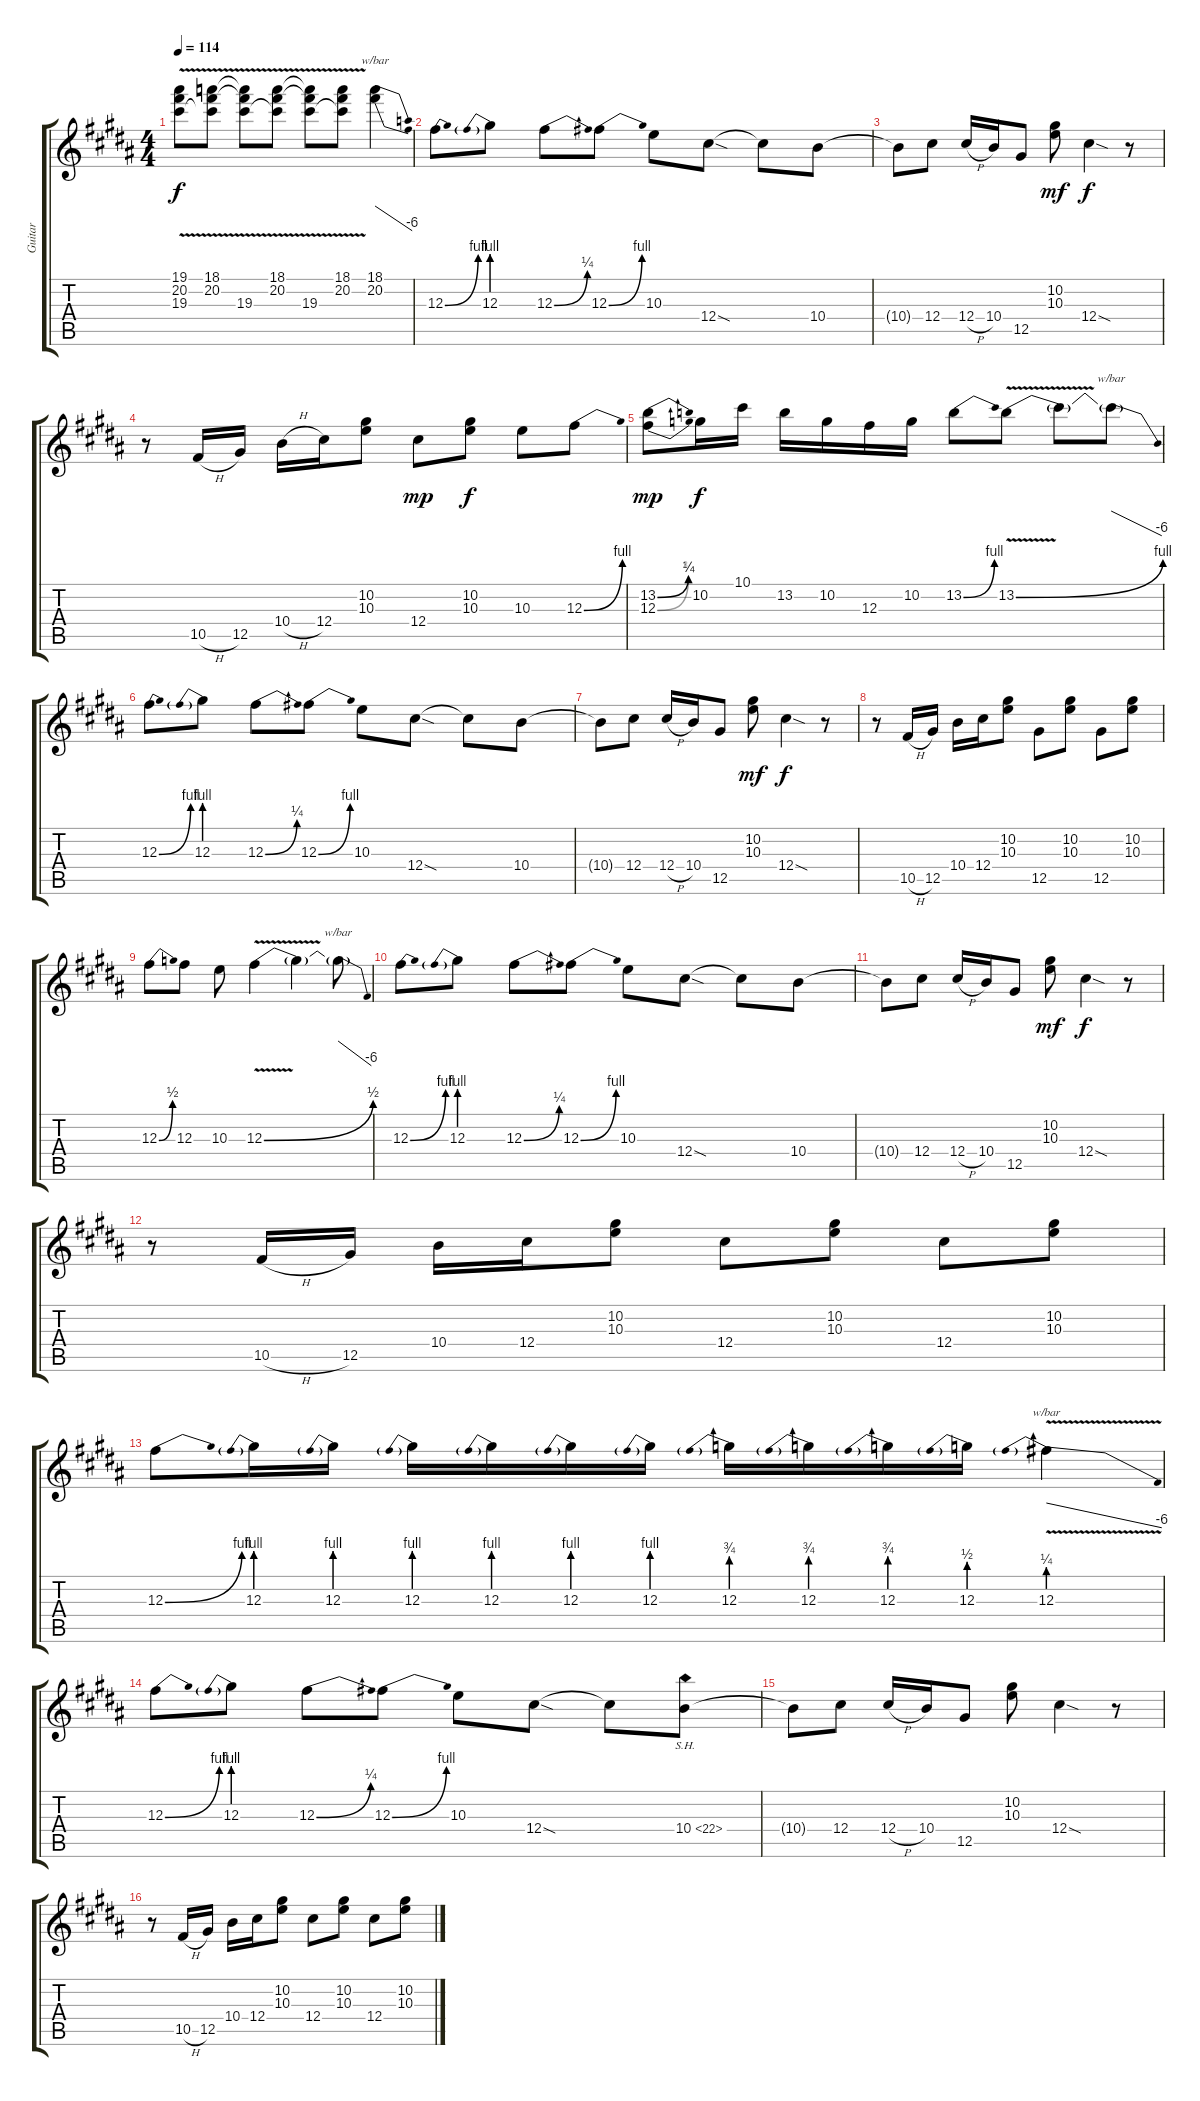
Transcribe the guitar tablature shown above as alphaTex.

\track ("Guitar" "Guitar") {instrument distortionguitar}
\staff {score tabs}
\tuning (Eb4 Bb3 Gb3 Db3 Ab2 Eb2) {hide}
\ts (4 4)
\tempo 114
\clef g2
\ks g#minor
(19.1{t} 20.2{t} 19.3{v}).8{dy f} (18.1{v} 20.2{v} 19.3{t}).8 (18.1{t} 20.2{t} 19.3{v}).8 (18.1{v} 20.2{v} 19.3{t}).8 (18.1{t} 20.2{t} 19.3{v}).8 (18.1{v} 20.2{v} 19.3{t}).8 (18.1 20.2).4{tbe (dive default 0 0 60 -24)} |
12.3{be (bend 0 0 60 4)}.8 12.3{be (prebend 0 4 60 4)}.8 12.3{be (bend 0 0 60 1)}.8 12.3{be (bend 0 0 60 4)}.8 10.3.8 12.4{sod}.8 12.4{t}.8 10.4.8 |
10.4{t}.8 12.4.8 12.4{h}.16 10.4.16 12.5.8 (10.2 10.3).8{dy mf} 12.4{sod}.4{dy f} r.8 |
r.8 10.5{h}.16 12.5.16 10.4{h}.16 12.4.16 (10.2 10.3).8 12.4.8{dy mp} (10.2 10.3).8{dy f} 10.3.8 12.3{be (bend 0 0 60 4)}.8 |
(13.2{be (bend 0 0 60 1)} 12.3{be (bend 0 0 60 3)}).8{dy mp} 10.2.16{dy f} 10.1.16 13.2.16 10.2.16 12.3.16 10.2.16 13.2{be (bend 0 0 60 4)}.8 13.2{be (bend 0 0 60 4) v}.8 13.2{t}.8 13.2{t}.8{tbe (dive default 0 0 60 -24)} |
12.3{be (bend 0 0 60 4)}.8 12.3{be (prebend 0 4 60 4)}.8 12.3{be (bend 0 0 60 1)}.8 12.3{be (bend 0 0 60 4)}.8 10.3.8 12.4{sod}.8 12.4{t}.8 10.4.8 |
10.4{t}.8 12.4.8 12.4{h}.16 10.4.16 12.5.8 (10.2 10.3).8{dy mf} 12.4{sod}.4{dy f} r.8 |
r.8 10.5{h}.16 12.5.16 10.4.16 12.4.16 (10.2 10.3).8 12.5.8 (10.2 10.3).8 12.5.8 (10.2 10.3).8 |
12.3{be (bend 0 0 60 2)}.8 12.3.8 10.3.8 12.3{be (bend 0 0 60 2) v}.4 12.3{t}.4 12.3{t}.8{tbe (dive default 0 0 60 -24)} |
12.3{be (bend 0 0 60 4)}.8 12.3{be (prebend 0 4 60 4)}.8 12.3{be (bend 0 0 60 1)}.8 12.3{be (bend 0 0 60 4)}.8 10.3.8 12.4{sod}.8 12.4{t}.8 10.4.8 |
10.4{t}.8 12.4.8 12.4{h}.16 10.4.16 12.5.8 (10.2 10.3).8{dy mf} 12.4{sod}.4{dy f} r.8 |
r.8 10.5{h}.16 12.5.16 10.4.16 12.4.16 (10.2 10.3).8 12.4.8 (10.2 10.3).8 12.4.8 (10.2 10.3).8 |
12.3{be (bend 0 0 60 4)}.8 12.3{be (prebend 0 4 60 4)}.16 12.3{be (prebend 0 4 60 4)}.16 12.3{be (prebend 0 4 60 4)}.16 12.3{be (prebend 0 4 60 4)}.16 12.3{be (prebend 0 4 60 4)}.16 12.3{be (prebend 0 4 60 4)}.16 12.3{be (prebend 0 3 60 3)}.16 12.3{be (prebend 0 3 60 3)}.16 12.3{be (prebend 0 3 60 3)}.16 12.3{be (prebend 0 2 60 2)}.16 12.3{be (prebend 0 1 60 1) v}.4{tbe (dive default 0 0 60 -24)} |
12.3{be (bend 0 0 60 4)}.8 12.3{be (prebend 0 4 60 4)}.8 12.3{be (bend 0 0 60 1)}.8 12.3{be (bend 0 0 60 4)}.8 10.3.8 12.4{sod}.8 12.4{t}.8 10.4{sh 12}.8 |
10.4{t}.8 12.4.8 12.4{h}.16 10.4.16 12.5.8 (10.2 10.3).8 12.4{sod}.4 r.8 |
r.8 10.5{h}.16 12.5.16 10.4.16 12.4.16 (10.2 10.3).8 12.4.8 (10.2 10.3).8 12.4.8 (10.2 10.3).8
